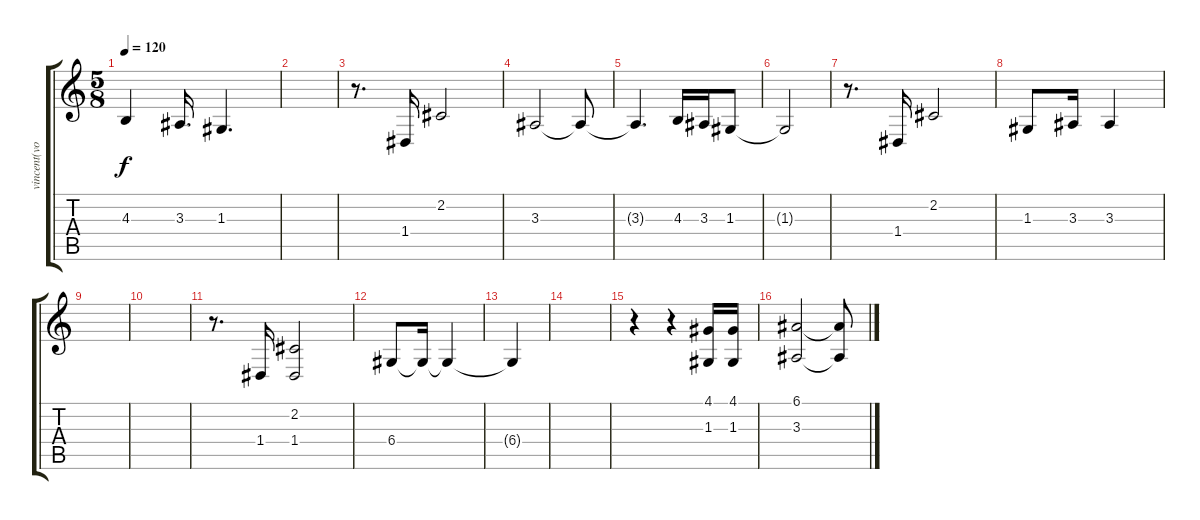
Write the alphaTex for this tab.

\track ("vincent(vocal)" "vincent(vo") {instrument tenorsax}
\staff {score tabs}
\tuning (E4 B3 G3 D3 A2 E2) {hide}
\ts (5 8)
\tempo 120
\clef g2
\ks c
4.3{t}.4{dy f} 3.3.16{d} 1.3.4{d} |
|
r.8{d} 1.4.16 2.2.2 |
3.3.2 3.3{t}.8 |
3.3{t}.4{d} 4.3.16 3.3.16 1.3.8 |
1.3{t}.2 |
r.8{d} 1.4.16 2.2.2 |
1.3.8 3.3.16 3.3.4 |
|
|
r.8{d} 1.4.16 (2.2 1.4).2 |
6.4.8 6.4{t}.16 6.4{t}.4 |
6.4{t}.4 |
|
r.4 r.4 (4.1 1.3).16 (4.1 1.3).16 |
(6.1 3.3).2 (6.1{t} 3.3{t}).8
